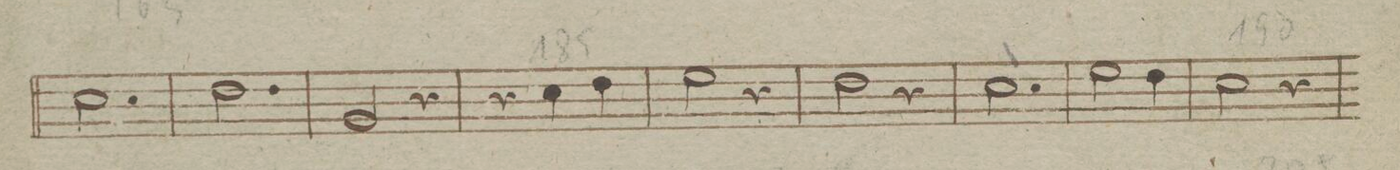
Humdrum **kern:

**kern	**dynam
*I"Clarino Primo in B.	*
*clefG2	*
*k[b-e-]	*
*met(c)	*
*M3/4	*
2.b-\	.
=184	=184
2.cc\	.
=185	=185
2f/	.
4r	.
=186	=186
4r	.
4b-\	.
4cc\	.
=187	=187
2dd\	.
4r	.
=188	=188
2cc\	.
4r	.
=189	=189
2.b-\	.
=190	=190
2dd\	.
4cc\	.
=191	=191
2b-\	.
4r	.
=192	=192
*-	*-
